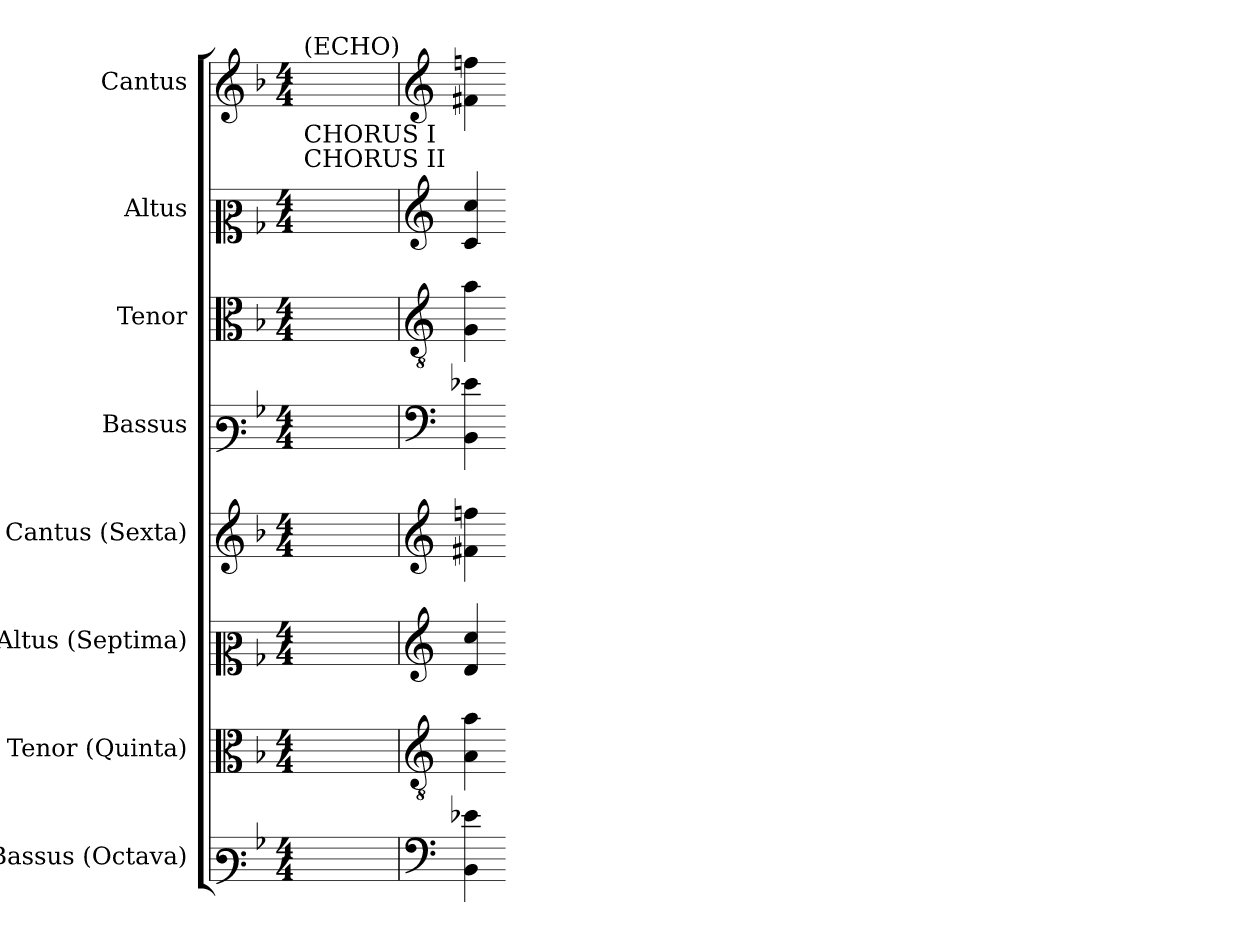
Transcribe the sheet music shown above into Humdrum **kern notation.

**kern	**kern	**kern	**kern	**kern	**kern	**kern	**kern
*part8	*part7	*part6	*part5	*part4	*part3	*part2	*part1
*staff8	*staff7	*staff6	*staff5	*staff4	*staff3	*staff2	*staff1
*I"Bassus (Octava)	*I"Tenor (Quinta)	*I"Altus (Septima)	*I"Cantus (Sexta)	*I"Bassus	*I"Tenor	*I"Altus	*I"Cantus
*I'B.	*I'T.	*I'A.	*I'S.	*I'B.	*I'T.	*I'A.	*I'S.
!!LO:PB:g=z
*clefF3	*clefC3	*clefC2	*clefG2	*clefF3	*clefC3	*clefC2	*clefG2
*	*ITrd7c12	*	*	*	*ITrd7c12	*	*
*k[b-]	*k[b-]	*k[b-]	*k[b-]	*k[b-]	*k[b-]	*k[b-]	*k[b-]
*F:	*F:	*F:	*F:	*F:	*F:	*F:	*F:
*M4/4	*M4/4	*M4/4	*M4/4	*M4/4	*M4/4	*M4/4	*M4/4
=1	=1	=1	=1	=1	=1	=1	=1
!	!	!	!	!	!	!	!LO:TX:b:t=CHORUS I
!	!	!	!	!	!	!	!LO:TX:b:t=CHORUS II
!	!	!	!	!	!	!	!LO:TX:t=(ECHO)
1ryy	1ryy	1ryy	1ryy	1ryy	1ryy	1ryy	1ryy
=2	=2	=2	=2	=2	=2	=2	=2
*clefF4	*clefGv2	*clefG2	*clefG2	*clefF4	*clefGv2	*clefG2	*clefG2
4BB-i\ 4e-Xi	4AAi\ 4Ai	4di/ 4cci	4f#Xi\ 4ffni	4BB-i\ 4e-Xi	4GGi\ 4Ai	4ci/ 4cci	4f#Xi\ 4ffni
=-	=-	=-	=-	=-	=-	=-	=-
*-	*-	*-	*-	*-	*-	*-	*-
